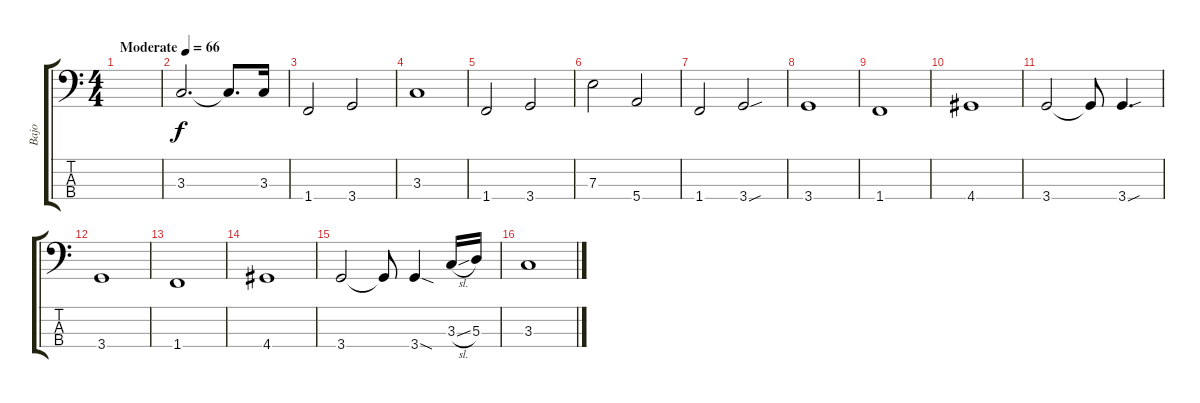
\track ("Bajo" "Bajo") {instrument electricbassfinger}
\staff {score tabs}
\tuning (G2 D2 A1 E1) {hide}
\ts (4 4)
\tempo (66 "Moderate")
\clef f4
\ks c
|
3.3.2{d} 3.3{t}.8{d} 3.3.16 |
1.4.2 3.4.2 |
3.3.1 |
1.4.2 3.4.2 |
7.3.2 5.4.2 |
1.4.2 3.4{sou}.2 |
3.4.1 |
1.4.1 |
4.4.1 |
3.4.2 3.4{t}.8 3.4{sou}.4{d} |
3.4.1 |
1.4.1 |
4.4.1 |
3.4.2 3.4{t}.8 3.4{sod}.4 3.3{sl}.16 5.3.16 |
3.3.1
